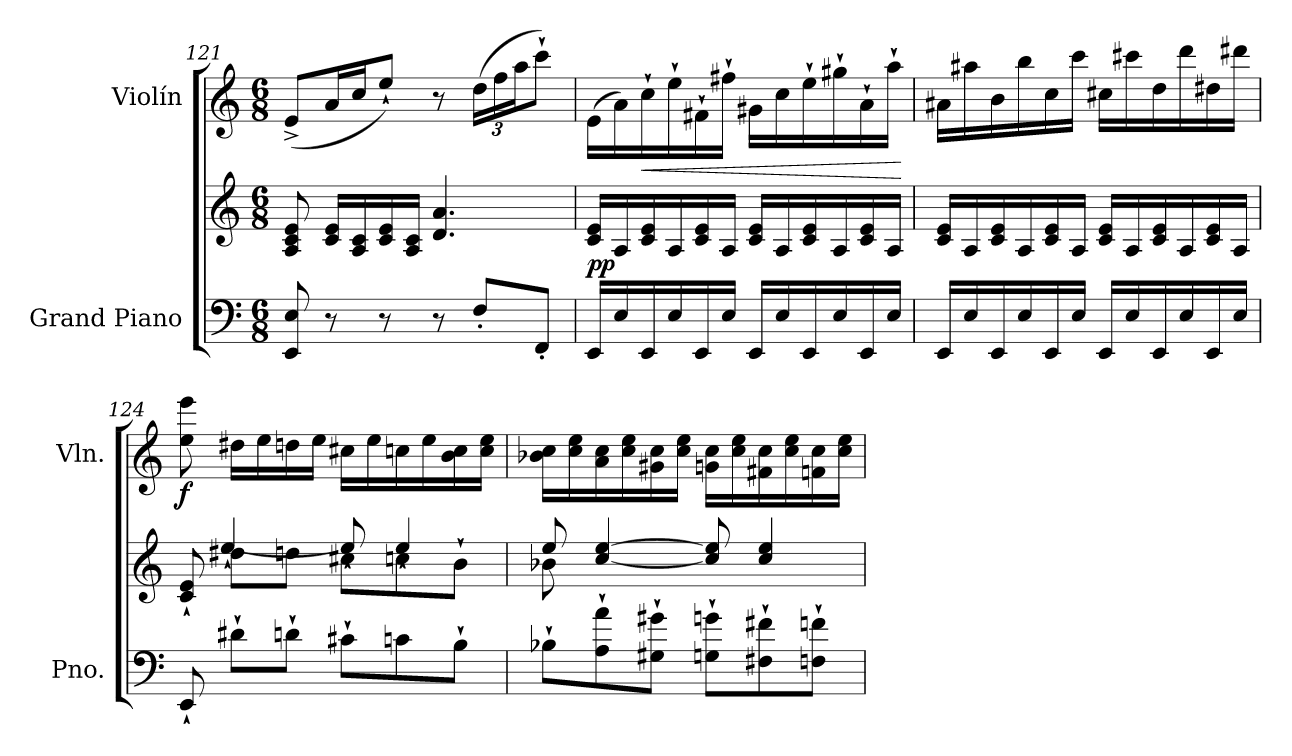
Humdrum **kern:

**kern	**kern	**dynam	**kern	**dynam
*part2	*part2	*part2	*part1	*part1
*staff3	*staff2	*staff2/3	*staff1	*staff1
*I"Grand Piano	*	*	*I"Violín	*
*I'Pno.	*	*	*I'Vln.	*
*clefF4	*clefG2	*	*clefG2	*
*k[]	*k[]	*	*k[]	*
*M6/8	*M6/8	*	*M6/8	*
=121	=121	=121	=121	=121
8EE/ 8E/	8A/ 8c/ 8e/	.	(8e^/L	.
8r	16c/ 16e/LL	.	16a/L	.
.	16A/ 16c/	.	16cc/J	.
8r	16c/ 16e/	.	8ee`/J)	.
.	16A/ 16c/JJ	.	.	.
8r	4.d/ 4.a/	.	8r	.
*	*	*	*Xbrackettup	*
8F'/L	.	.	(24dd\LL	.
.	.	.	24ff\	.
.	.	.	24aa\J	.
8FF'/J	.	.	8ccc`\J)	.
!!LO:PB:g=z
=122	=122	=122	=122	=122
!	!	!LO:DY:b	!	!
16EE/LL	16c/ 16e/LL	pp	(16e\LL	.
16E/	16A/	.	16a\)	.
!	!	!	!	!LO:HP:b
16EE/	16c/ 16e/	.	16cc`\	<
16E/	16A/	.	16ee`\	.
16EE/	16c/ 16e/	.	16f#X`\	.
16E/JJ	16A/JJ	.	16ff#X`\JJ	.
16EE/LL	16c/ 16e/LL	.	16g#X\LL	.
16E/	16A/	.	16cc\	.
16EE/	16c/ 16e/	.	16ee`\	.
16E/	16A/	.	16gg#X`\	.
16EE/	16c/ 16e/	.	16a`\	.
16E/JJ	16A/JJ	.	16aa`\JJ	.
.	.	.	.	[
=123	=123	=123	=123	=123
16EE/LL	16c/ 16e/LL	.	16a#X\LL	.
16E/	16A/	.	16aa#X\	.
16EE/	16c/ 16e/	.	16b\	.
16E/	16A/	.	16bb\	.
16EE/	16c/ 16e/	.	16cc\	.
16E/JJ	16A/JJ	.	16ccc\JJ	.
16EE/LL	16c/ 16e/LL	.	16cc#X\LL	.
16E/	16A/	.	16ccc#X\	.
16EE/	16c/ 16e/	.	16dd\	.
16E/	16A/	.	16ddd\	.
16EE/	16c/ 16e/	.	16dd#X\	.
16E/JJ	16A/JJ	.	16ddd#X\JJ	.
!!LO:LB:g=z
=124	=124	=124	=124	=124
*	*^	*	*	*
!	!	!	!	!	!LO:DY:b
8EE`/	8c/` 8e/`	8ryy	.	8ee\ 8eee\	f
8d#X`\L	8dd#X\L	[4ee`/	.	16dd#X\LL	.
.	.	.	.	16ee\	.
8dn`\J	8ddn\J	.	.	16ddn\	.
.	.	.	.	16ee\JJ	.
8c#X`\L	8cc#X\L	8ee`/]	.	16cc#X\LL	.
.	.	.	.	16ee\	.
8cn\	8ccn\	4ee`/	.	16ccn\	.
.	.	.	.	16ee\	.
8B`\J	8b`\J	.	.	16b\ 16cc\	.
.	.	.	.	16cc\ 16ee\JJ	.
=125	=125	=125	=125	=125	=125
8B-X`\L	8b-X\	8ee/	.	16b-X\ 16cc\LL	.
.	.	.	.	16cc\ 16ee\	.
8A\` 8a\`	[4cc/ [4ee/	2ryy	.	16a\ 16cc\	.
.	.	.	.	16cc\ 16ee\	.
8G#X\` 8g#X\`J	.	.	.	16g#X\ 16cc\	.
.	.	.	.	16cc\ 16ee\JJ	.
8Gn\` 8gn\`L	8cc/] 8ee/]	.	.	16gn\ 16cc\LL	.
.	.	.	.	16cc\ 16ee\	.
8F#X\` 8f#X\`	4cc/ 4ee/	.	.	16f#X\ 16cc\	.
.	.	.	.	16cc\ 16ee\	.
8Fn\` 8fn\`J	.	8ryy	.	16fn\ 16cc\	.
.	.	.	.	16cc\ 16ee\JJ	.
*	*v	*v	*	*	*
=	=	=	=	=
*-	*-	*-	*-	*-
